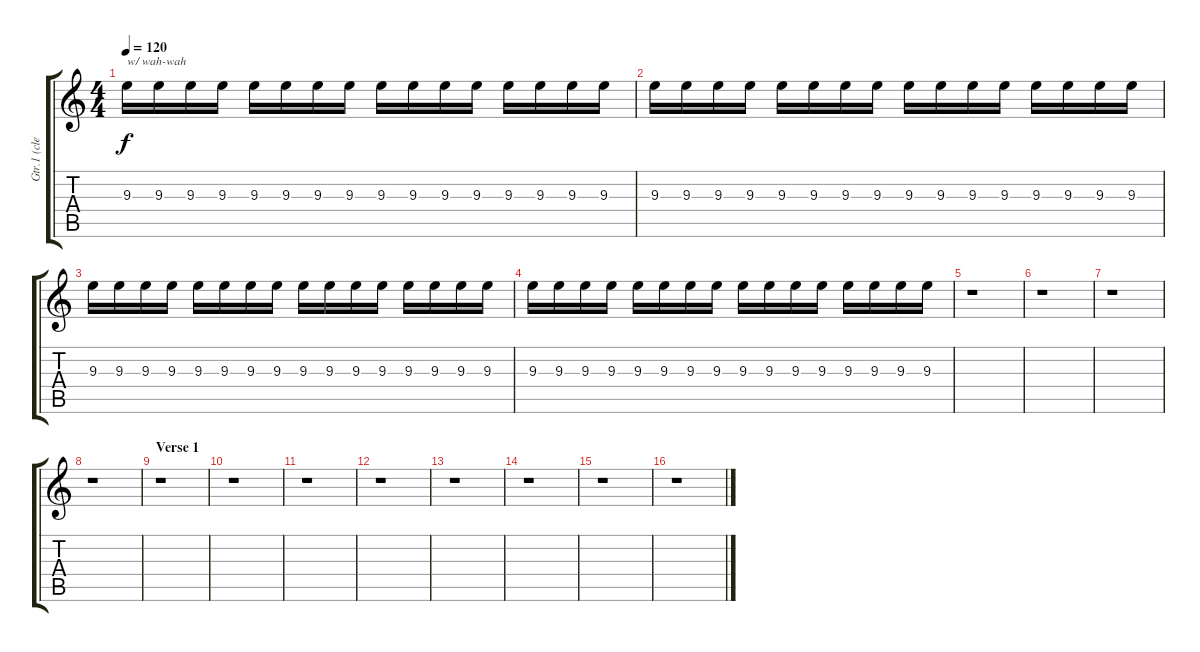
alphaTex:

\track ("Gtr.1 (clean)" "Gtr.1 (cle") {instrument electricguitarclean}
\staff {score tabs}
\tuning (E4 B3 G3 D3 A2 E2) {hide}
\ts (4 4)
\tempo 120
\clef g2
\ks c
9.3.16{txt "w/ wah-wah" dy f instrument electricguitarclean} 9.3.16 9.3.16 9.3.16 9.3.16 9.3.16 9.3.16 9.3.16 9.3.16 9.3.16 9.3.16 9.3.16 9.3.16 9.3.16 9.3.16 9.3.16 |
9.3.16 9.3.16 9.3.16 9.3.16 9.3.16 9.3.16 9.3.16 9.3.16 9.3.16 9.3.16 9.3.16 9.3.16 9.3.16 9.3.16 9.3.16 9.3.16 |
9.3.16 9.3.16 9.3.16 9.3.16 9.3.16 9.3.16 9.3.16 9.3.16 9.3.16 9.3.16 9.3.16 9.3.16 9.3.16 9.3.16 9.3.16 9.3.16 |
9.3.16 9.3.16 9.3.16 9.3.16 9.3.16 9.3.16 9.3.16 9.3.16 9.3.16 9.3.16 9.3.16 9.3.16 9.3.16 9.3.16 9.3.16 9.3.16 |
r.1 |
r.1 |
r.1 |
r.1 |
\section ("" "Verse 1")
r.1 |
r.1 |
r.1 |
r.1 |
r.1 |
r.1 |
r.1 |
r.1
